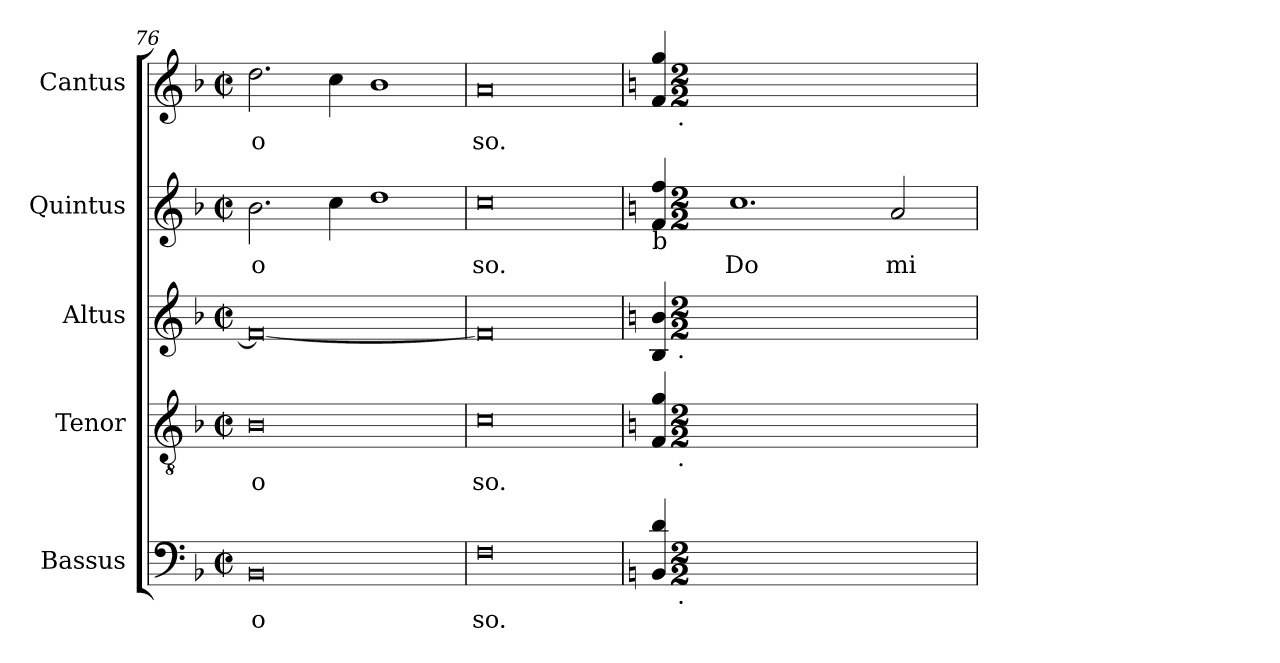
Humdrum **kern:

**kern	**text	**kern	**text	**kern	**kern	**text	**kern	**text
*part5	*part5	*part4	*part4	*part3	*part2	*part2	*part1	*part1
*staff5	*staff5	*staff4	*staff4	*staff3	*staff2	*staff2	*staff1	*staff1
*I"Bassus	*	*I"Tenor	*	*I"Altus	*I"Quintus	*	*I"Cantus	*
*clefF4	*	*clefGv2	*	*clefG2	*clefG2	*	*clefG2	*
*k[b-]	*	*k[b-]	*	*k[b-]	*k[b-]	*	*k[b-]	*
*F:	*	*F:	*	*F:	*F:	*	*F:	*
*M2/2	*	*M2/2	*	*M2/2	*M2/2	*	*M2/2	*
*met(c|)	*	*met(c|)	*	*met(c|)	*met(c|)	*	*met(c|)	*
=76	=76	=76	=76	=76	=76	=76	=76	=76
!	!LO:LY:b:cj	!	!LO:LY:b:cj	!	!	!LO:LY:b:cj	!	!LO:LY:b:cj
0BB-	o	0B-	o	0f_<	2.b-\	o	2.dd\	o
.	.	.	.	.	4cc\	.	4cc\	.
.	.	.	.	.	1dd	.	1b-	.
=77	=77	=77	=77	=77	=77	=77	=77	=77
!	!LO:LY:b:cj	!	!LO:LY:b:cj	!	!	!LO:LY:b:cj	!	!LO:LY:b:cj
0F	so.	0c	so.	0f]	0cc	so.	0a	so.
!!LO:PB:g=z
=78	=78!	=78	=78!	=78	=78	=78!	=78!	=78!
*k[]	*	*k[]	*	*k[]	*k[]	*	*k[]	*
*C:	*	*C:	*	*C:	*C:	*	*C:	*
!	!	!	!	!	!	!	!LO:TX:b:t=b	!
!	!	!	!	!	!LO:TX:b:t=b	!	!	!
!	!	!	!	!LO:TX:b:t=b	!	!	!	!
!	!	!LO:TX:b:t=b	!	!	!	!	!	!
!LO:TX:b:t=b	!	!	!	!	!	!	!	!
*^	*	*^	*	*^	*	*	*^	*
4d/ 4BB/	16..ryy	.	4g/ 4F/	16..ryy	.	4b/ 4B/	16..ryy	4ff/ 4f/	.	4gg/ 4f/	16..ryy	.
!	!	!	!	!	!	!	!	!	!	!	!LO:TX:b:t=.	!
!	!	!	!	!	!	!	!LO:TX:b:t=.	!	!	!	!	!
!	!	!	!	!LO:TX:b:t=.	!	!	!	!	!	!	!	!
!	!LO:TX:b:t=.	!	!	!	!	!	!	!	!	!	!	!
.	1ryy	.	.	1ryy	.	.	1ryy	.	.	.	1ryy	.
*M2/2	*	*	*M2/2	*	*	*M2/2	*	*M2/2	*	*M2/2	*	*
*met(c|)	*	*	*met(c|)	*	*	*met(c|)	*	*met(c|)	*	*met(c|)	*	*
!	!	!	!	!	!	!	!	!	!LO:LY:b:cj	!	!	!
0ryy	.	.	0ryy	.	.	0ryy	.	1.cc	Do	0ryy	.	.
.	1ryy	.	.	1ryy	.	.	1ryy	.	.	.	1ryy	.
!	!	!	!	!	!	!	!	!	!LO:LY:b:cj	!	!	!
.	.	.	.	.	.	.	.	2a/	mi	.	.	.
.	8ryy	.	.	8ryy	.	.	8ryy	.	.	.	8ryy	.
.	64ryy	.	.	64ryy	.	.	64ryy	.	.	.	64ryy	.
*v	*v	*	*	*	*	*v	*v	*	*	*v	*v	*
*	*	*v	*v	*	*	*	*	*	*
=	=	=	=	=	=	=	=	=
*-	*-	*-	*-	*-	*-	*-	*-	*-
